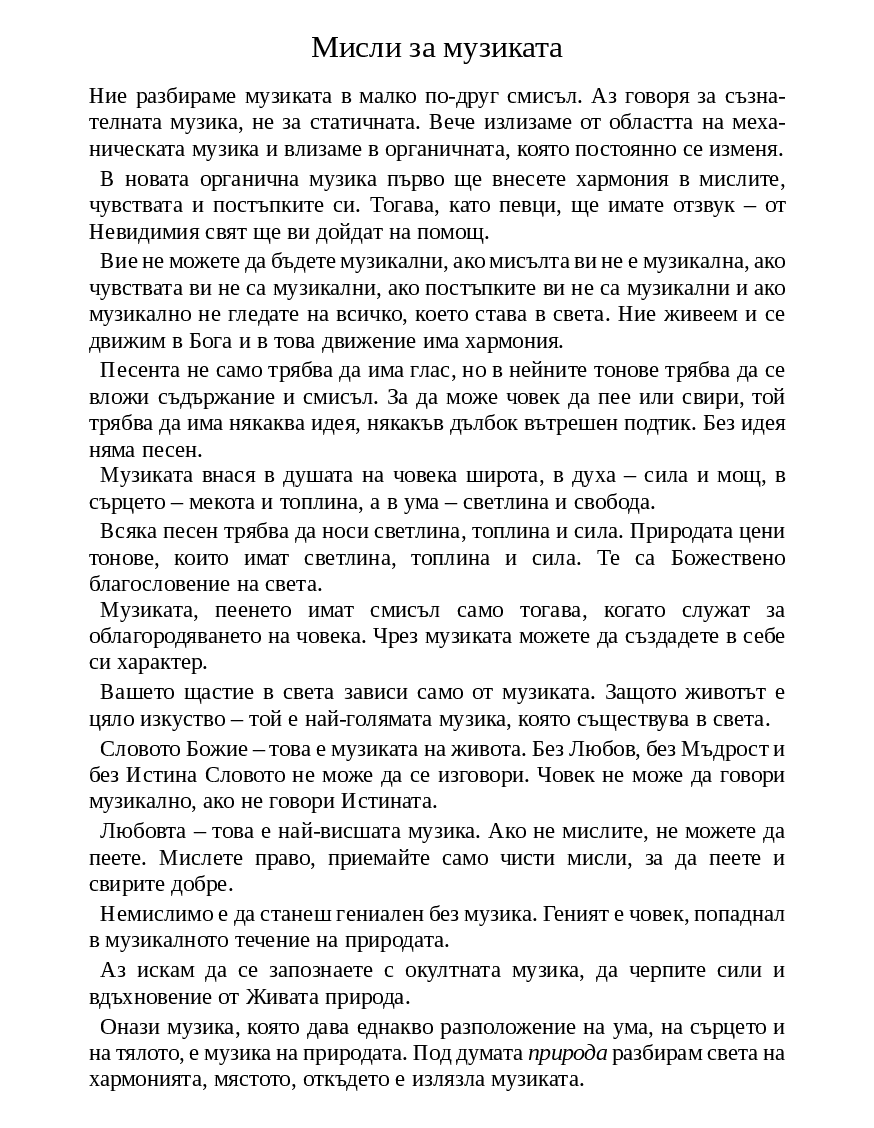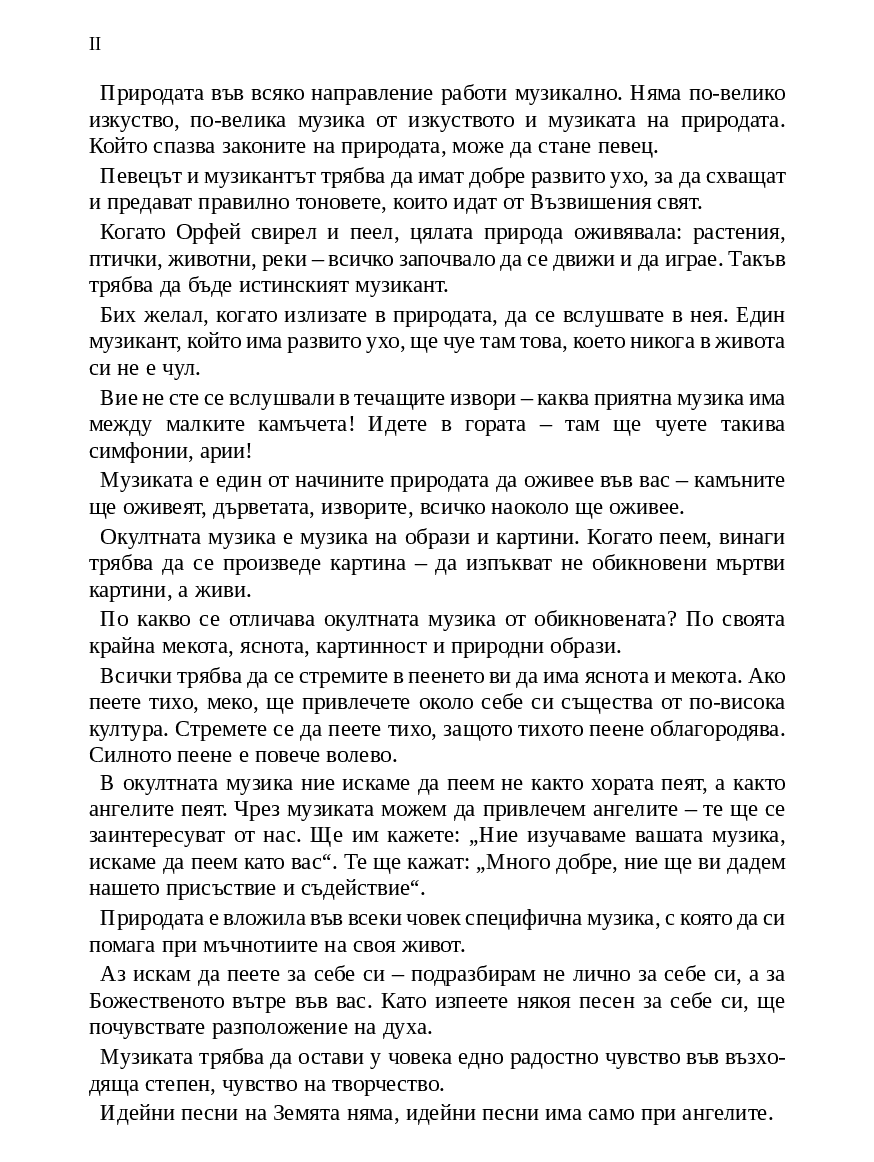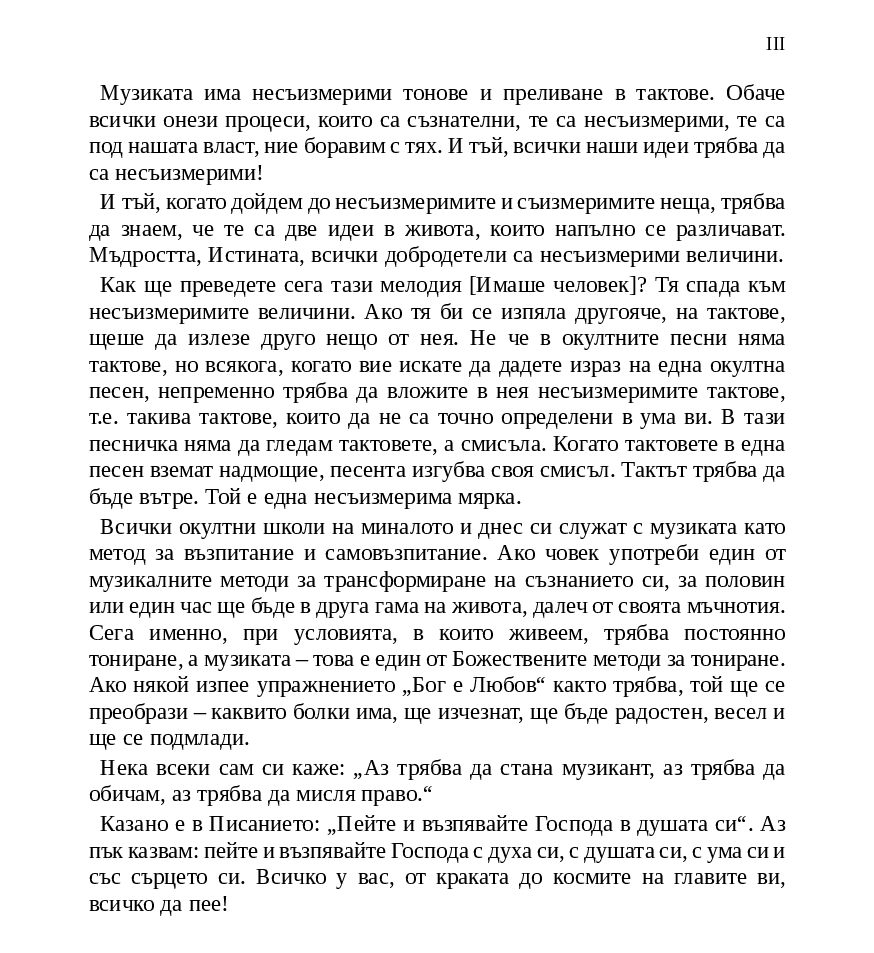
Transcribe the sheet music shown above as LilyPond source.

\version "2.24.4"

% include paper part and global functions
\include "include/globals.ily"

\bookpart {
  \paper {
    print-all-headers = ##t
    print-page-number = ##t
    print-first-page-number = ##f
    page-number-type = #'roman-upper


    % put page numbers on the bottom
    oddHeaderMarkup = \markup {

      \fill-line {
        """"
        \if \should-print-page-number  \abs-fontsize #9 {
          \fromproperty #'page:page-number-string

        }
      }
    }
    evenHeaderMarkup = \markup {

      \fill-line {
        \if \should-print-page-number \abs-fontsize #9 {
          \fromproperty #'page:page-number-string
          ""
        }
      }
    }

    oddFooterMarkup = \markup ""

    evenFooterMarkup = ""
    left-margin = 1.5\cm
    right-margin = 1.5\cm
    top-margin = 1\cm
    bottom-margin = 1.2\cm
    ragged-bottom = ##t % do not spread the staves to fill the whole vertical space
    top-markup-spacing.basic-distance = 8\mm
    top-system-spacing.basic-distance = 10\mm

    % change distance between staves
    system-system-spacing =
    #'((basic-distance . 16)
       (minimum-distance . 6)
       (padding . 1)
       (stretchability . 12))
  }

  \tocItem \markup "Мисли за музиката"
  \markup \abs-fontsize #15  { \fill-line {"Мисли за музиката"} }

  \markup \abs-fontsize #11 {
    \vspace #1.5 \override #'(baseline-skip . 3.4)
    \justify {

      Ние разбираме музиката в малко по-друг смисъл. Аз говоря за съзна- телната музика, не за статичната. Вече излизаме от областта на меха- ническата музика и влизаме в органичната, която постоянно се изменя.

    }
  }
  \markup \abs-fontsize #11 {
    \vspace #0.9  \override #'(baseline-skip . 3.4)
    \justify {
      \hspace #1.5
      В новата органична музика първо ще внесете хармония в мислите, чувствата и постъпките си. Тогава, като певци, ще имате отзвук – от Невидимия свят ще ви дойдат на помощ.

    }
  }

  \markup \abs-fontsize #11 {
    \vspace #0.9  \override #'(baseline-skip . 3.4)
    \justify {
      \hspace #1.5
      Вие не можете да бъдете музикални, ако мисълта ви не е музикална, ако чувствата ви не са музикални, ако постъпките ви не са музикални и ако музикално не гледате на всичко, което става в света. Ние живеем и се движим в Бога и в това движение има хармония.
    }
  }
  \markup \abs-fontsize #11 {
    \vspace #0.9  \override #'(baseline-skip . 3.4)
    \justify {
      \hspace #1.5

      Песента не само трябва да има глас, но в нейните тонове трябва да се вложи съдържание и смисъл. За да може човек да пее или свири, той трябва да има някаква идея, някакъв дълбок вътрешен подтик. Без идея няма песен.
    }
  }
  \markup \abs-fontsize #11 {
    \vspace #0.9  \override #'(baseline-skip . 3.4)
    \justify {
      \hspace #1.5

      Музиката внася в душата на човека широта, в духа – сила и мощ, в сърцето – мекота и топлина, а в ума – светлина и свобода.
    }
  }

  \markup \abs-fontsize #11 {
    \vspace #0.9  \override #'(baseline-skip . 3.4)
    \justify {
      \hspace #1.5
      Всяка песен трябва да носи светлина, топлина и сила. Природата цени тонове, които имат светлина, топлина и сила. Те са Божествено благословение на света.
    }
  }

  \markup \abs-fontsize #11 {
    \vspace #0.9  \override #'(baseline-skip . 3.4)
    \justify {
      \hspace #1.5

      Музиката, пеенето имат смисъл само тогава, когато служат за облагородяването на човека. Чрез музиката можете да създадете в себе си характер.
    }
  }
  \markup \abs-fontsize #11 {
    \vspace #0.9  \override #'(baseline-skip . 3.4)
    \justify {
      \hspace #1.5
      Вашето щастие в света зависи само от музиката. Защото животът е цяло изкуство – той е най-голямата музика, която съществува в света.
    }
  }

  \markup \abs-fontsize #11 {
    \vspace #0.9  \override #'(baseline-skip . 3.4)
    \justify {
      \hspace #1.5

      Словото Божие – това е музиката на живота. Без Любов, без Мъдрост и без Истина Словото не може да се изговори. Човек не може да говори музикално, ако не говори Истината.
    }
  }

  \markup \abs-fontsize #11 {
    \vspace #0.9  \override #'(baseline-skip . 3.4)
    \justify {
      \hspace #1.5
      Любовта – това е най-висшата музика. Ако не мислите, не можете да пеете. Мислете право, приемайте само чисти мисли, за да пеете и свирите добре.
    }
  }

  \markup \abs-fontsize #11 {
    \vspace #0.9  \override #'(baseline-skip . 3.4)
    \justify {
      \hspace #1.5

      Немислимо е да станеш гениален без музика. Геният е човек, попаднал в музикалното течение на природата.
    }
  }

  \markup \abs-fontsize #11 {
    \vspace #0.9  \override #'(baseline-skip . 3.4)
    \justify {
      \hspace #1.5

      Аз искам да се запознаете с окултната музика, да черпите сили и вдъхновение от Живата природа.
    }
  }


  \markup \abs-fontsize #11 {
    \vspace #0.9  \override #'(baseline-skip . 3.4)
    \justify {
      \hspace #1.5

      Онази музика, която дава еднакво разположение на ума, на сърцето и на тялото, е музика на природата. Под думата \italic"природа" разбирам света на хармонията, мястото, откъдето е излязла музиката.

    }
  }

  \markup \abs-fontsize #11 {
    \vspace #0.9  \override #'(baseline-skip . 3.4)
    \justify {
      \hspace #1.5
      Природата във всяко направление работи музикално. Няма по-велико изкуство, по-велика музика от изкуството и музиката на природата. Който спазва законите на природата, може да стане певец.
    }
  }

  \markup \abs-fontsize #11 {
    \vspace #0.9  \override #'(baseline-skip . 3.4)
    \justify {
      \hspace #1.5

      Певецът и музикантът трябва да имат добре развито ухо, за да схващат и предават правилно тоновете, които идат от Възвишения свят.

    }
  }
  \markup \abs-fontsize #11 {
    \vspace #0.9  \override #'(baseline-skip . 3.4)
    \justify {
      \hspace #1.5
      Когато Орфей свирел и пеел, цялата природа оживявала: растения, птички, животни, реки – всичко започвало да се движи и да играе. Такъв трябва да бъде истинският музикант.

    }
  }
  \markup \abs-fontsize #11 {
    \vspace #0.9  \override #'(baseline-skip . 3.4)
    \justify {
      \hspace #1.5
      Бих желал, когато излизате в природата, да се вслушвате в нея. Един музикант, който има развито ухо, ще чуе там това, което никога в живота си не е чул.

    }
  }

  \markup \abs-fontsize #11 {
    \vspace #0.9  \override #'(baseline-skip . 3.4)
    \justify {
      \hspace #1.5
      Вие не сте се вслушвали в течащите извори – каква приятна музика има между малките камъчета! Идете в гората – там ще чуете такива симфонии, арии!

    }
  }
  \markup \abs-fontsize #11 {
    \vspace #0.9  \override #'(baseline-skip . 3.4)
    \justify {
      \hspace #1.5
      Музиката е един от начините природата да оживее във вас – камъните ще оживеят, дърветата, изворите, всичко наоколо ще оживее.

    }
  }


  \markup \abs-fontsize #11 {
    \vspace #0.9  \override #'(baseline-skip . 3.4)
    \justify {
      \hspace #1.5
      Окултната музика е музика на образи и картини. Когато пеем, винаги трябва да се произведе картина – да изпъкват не обикновени мъртви картини, а живи.

    }
  }

  \markup \abs-fontsize #11 {
    \vspace #0.9  \override #'(baseline-skip . 3.4)
    \justify {
      \hspace #1.5
      По какво се отличава окултната музика от обикновената? По своята крайна мекота, яснота, картинност и природни образи.
    }
  }

  \markup \abs-fontsize #11 {
    \vspace #0.9  \override #'(baseline-skip . 3.4)
    \justify {
      \hspace #1.5
      Всички трябва да се стремите в пеенето ви да има яснота и мекота. Ако пеете тихо, меко, ще привлечете около себе си същества от по-висока култура. Стремете се да пеете тихо, защото тихото пеене облагородява. Силното пеене е повече волево.
    }
  }



  \markup \abs-fontsize #11 {
    \vspace #1  \override #'(baseline-skip . 3.4)
    \justify {
      \hspace #1.5
      В окултната музика ние искаме да пеем не както хората пеят, а както ангелите пеят. Чрез музиката можем да привлечем ангелите – те ще се заинтересуват от нас. Ще им кажете: „Ние изучаваме вашата музика, искаме да пеем като вас“. Те ще кажат: „Много добре, ние ще ви дадем нашето присъствие и съдействие“.

    }
  }

  \markup \abs-fontsize #11 {
    \vspace #0.9  \override #'(baseline-skip . 3.4)
    \justify {
      \hspace #1.5

      Природата е вложила във всеки човек специфична музика, с която да си помага при мъчнотиите на своя живот.
    }
  }


  \markup \abs-fontsize #11 {
    \vspace #0.9  \override #'(baseline-skip . 3.4)
    \justify {
      \hspace #1.5
      Аз искам да пеете за себе си – подразбирам не лично за себе си, а за Божественото вътре във вас. Като изпеете някоя песен за себе си, ще почувствате разположение на духа.


    }
  }

  \markup \abs-fontsize #11 {
    \vspace #0.9  \override #'(baseline-skip . 3.4)
    \justify {
      \hspace #1.5

      Музиката трябва да остави у човека едно радостно чувство във възхо- дяща степен, чувство на творчество.

    }
  }

  \markup \abs-fontsize #11 {
    \vspace #0.9  \override #'(baseline-skip . 3.4)
    \justify {
      \hspace #1.5

      Идейни песни на Земята няма, идейни песни има само при ангелите.

    }
  }



  \markup \abs-fontsize #11 {
    \vspace #0.9  \override #'(baseline-skip . 3.4)
    \justify {
      \hspace #1.5
      Музиката има несъизмерими тонове и преливане в тактове. Обаче всички онези процеси, които са съзнателни, те са несъизмерими, те са под нашата власт, ние боравим с тях. И тъй, всички наши идеи трябва да са несъизмерими!
    }
  }

  \markup \abs-fontsize #11 {
    \vspace #0.9  \override #'(baseline-skip . 3.4)
    \justify {
      \hspace #1.5
      И тъй, когато дойдем до несъизмеримите и съизмеримите неща, трябва да знаем, че те са две идеи в живота, които напълно се различават. Мъдростта, Истината, всички добродетели са несъизмерими величини.
    }
  }


  \markup \abs-fontsize #11 {
    \vspace #0.9  \override #'(baseline-skip . 3.4)
    \justify {
      \hspace #1.5

      Как ще преведете сега тази мелодия [Имаше человек]? Тя спада към несъизмеримите величини. Ако тя би се изпяла другояче, на тактове, щеше да излезе друго нещо от нея. Не че в окултните песни няма тактове, но всякога, когато вие искате да дадете израз на една окултна песен, непременно трябва да вложите в нея несъизмеримите тактове, т.е. такива тактове, които да не са точно определени в ума ви. В тази песничка няма да гледам тактовете, а смисъла. Когато тактовете в една песен вземат надмощие, песента изгубва своя смисъл. Тактът трябва да бъде вътре. Той е една несъизмерима мярка.
    }
  }

  \markup \abs-fontsize #11 {
    \vspace #0.9 \override #'(baseline-skip . 3.4)
    \justify {
      \hspace #1.5
      Всички окултни школи на миналото и днес си служат с музиката като метод за възпитание и самовъзпитание. Ако човек употреби един от музикалните методи за трансформиране на съзнанието си, за половин или един час ще бъде в друга гама на живота, далеч от своята мъчнотия. Сега именно, при условията, в които живеем, трябва постоянно тониране,  а музиката – това е един от Божествените методи за тониране. Ако някой изпее упражнението „Бог е Любов“ както трябва, той ще се преобрази – каквито болки има, ще изчезнат, ще бъде радостен, весел и ще се подмлади.

    }
  }

  \markup \abs-fontsize #11 {
    \vspace #0.9  \override #'(baseline-skip . 3.4)
    \justify {
      \hspace #1.5
      Нека всеки сам си каже: „Аз трябва да стана музикант, аз трябва да обичам, аз трябва да мисля право.“

    }
  }


  \markup \abs-fontsize #11 {
    \vspace #0.9  \override #'(baseline-skip . 3.4)
    \justify {
      \hspace #1.5

      Казано е в Писанието: „Пейте и възпявайте Господа в душата си“. Аз пък казвам: пейте и възпявайте Господа с духа си, с душата си, с ума си и със сърцето си. Всичко у вас, от краката до космите на главите ви, всичко да пее!

    }
  }


} % bookpart



% Più mosso
% „Weiße Bruderschaft“